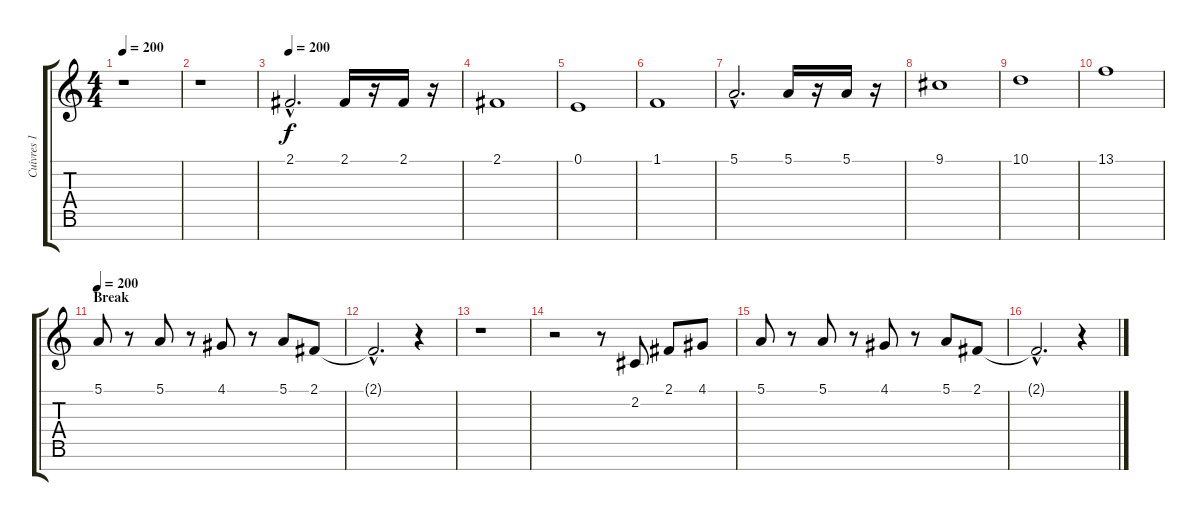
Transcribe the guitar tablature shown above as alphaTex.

\track ("Cuivres 1" "Cuivres 1") {instrument trumpet}
\staff {score tabs}
\tuning (E4 B3 G3 D3 A2 E2 B1) {hide}
\ts (4 4)
\tempo 200
\clef g2
\ks c
r.1{dy f} |
r.1 |
\tempo 200
2.1{hac}.2{d} 2.1.16 r.16 2.1.16 r.16 |
2.1.1 |
0.1.1 |
1.1.1 |
5.1{hac}.2{d} 5.1.16 r.16 5.1.16 r.16 |
9.1.1 |
10.1.1 |
13.1.1 |
\section ("" "Break")
\tempo 200
5.1.8 r.8 5.1.8 r.8 4.1.8 r.8 5.1.8 2.1.8 |
2.1{hac t}.2{d} r.4 |
r.1 |
r.2 r.8 2.2.8 2.1.8 4.1.8 |
5.1.8 r.8 5.1.8 r.8 4.1.8 r.8 5.1.8 2.1.8 |
2.1{hac t}.2{d} r.4
